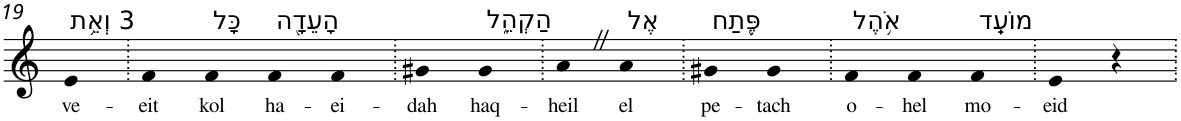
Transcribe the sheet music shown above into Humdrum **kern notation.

**kern	**text
*part1	*part1
*staff1	*staff1
*I"Piano	*
*I'Pno	*
!!LO:PB:g=z
*clefG2	*
*k[]	*
=19	=19
!LO:TX:a:t=3 וְאֵ֥ת	!
!	!LO:LY:b
4e	ve-
=20.	=20.
!	!LO:LY:b
4f	-eit
!LO:TX:a:t=כָּל	!
!	!LO:LY:b
4f	kol
!LO:TX:a:t=הָעֵדָ֖ה	!
!	!LO:LY:b
4f	ha-
!	!LO:LY:b
4f	-ei-
=21.	=21.
!	!LO:LY:b
4g#X	-dah
!LO:TX:a:t=הַקְהֵ֑ל	!
!	!LO:LY:b
4g#	haq-
=22.	=22.
!	!LO:LY:b
4aZ	-heil
!LO:TX:a:t=אֶל	!
!	!LO:LY:b
4a	el
=23.	=23.
!LO:TX:a:t=פֶּ֖תַח	!
!	!LO:LY:b
4g#X	pe-
!	!LO:LY:b
4g#	-tach
=24.	=24.
!LO:TX:a:t=אֹ֥הֶל	!
!	!LO:LY:b
4f	o-
!	!LO:LY:b
4f	-hel
!LO:TX:a:t=מוֹעֵֽד	!
!	!LO:LY:b
4f	mo-
=25.	=25.
!	!LO:LY:b
4e	-eid
4r	.
=.	=.
*-	*-
